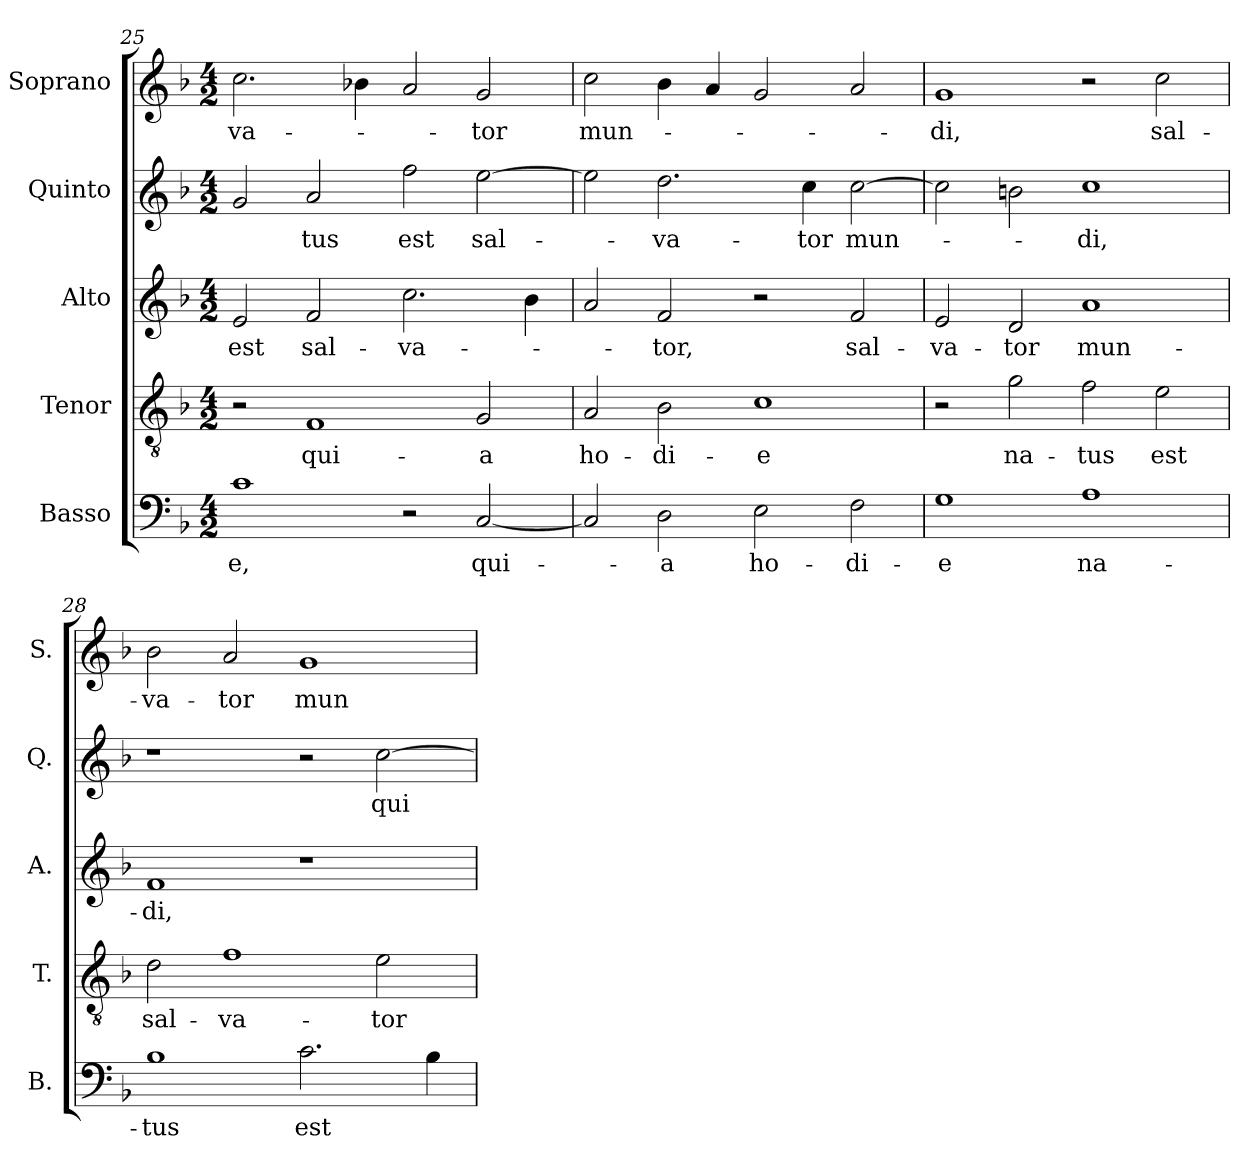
**kern	**text	**kern	**text	**kern	**text	**kern	**text	**kern	**text
*part5	*part5	*part4	*part4	*part3	*part3	*part2	*part2	*part1	*part1
*staff5	*staff5	*staff4	*staff4	*staff3	*staff3	*staff2	*staff2	*staff1	*staff1
*I"Basso	*	*I"Tenor	*	*I"Alto	*	*I"Quinto	*	*I"Soprano	*
*I'B.	*	*I'T.	*	*I'A.	*	*I'Q.	*	*I'S.	*
*clefF4	*	*clefGv2	*	*clefG2	*	*clefG2	*	*clefG2	*
*	*	*ITrd7c12	*	*	*	*	*	*	*
*k[b-]	*	*k[b-]	*	*k[b-]	*	*k[b-]	*	*k[b-]	*
*F:	*	*F:	*	*F:	*	*F:	*	*F:	*
*M4/2	*	*M4/2	*	*M4/2	*	*M4/2	*	*M4/2	*
=25	=25	=25	=25	=25	=25	=25	=25	=25	=25
!	!LO:LY:b:color=#000000	!	!	!	!	!	!	!	!
!	!	!	!	!	!LO:LY:b:color=#000000	!	!	!	!
!	!	!	!	!	!	!	!	!	!LO:LY:b:color=#000000
1ci	-e,	2r	.	2ei/	est	2gi/	.	2.cci\	-va-
!	!	!	!LO:LY:b:color=#000000	!	!	!	!	!	!
!	!	!	!	!	!LO:LY:b:color=#000000	!	!	!	!
!	!	!	!	!	!	!	!LO:LY:b:color=#000000	!	!
.	.	1FFi	qui-	2fi/	sal-	2ai/	-tus	.	.
.	.	.	.	.	.	.	.	4b-Xi\	.
!	!	!	!	!	!LO:LY:b:color=#000000	!	!	!	!
!	!	!	!	!	!	!	!LO:LY:b:color=#000000	!	!
2r	.	.	.	2.cci\	-va-	2ffi\	est	2ai/	.
!	!LO:LY:b:color=#000000	!	!	!	!	!	!	!	!
!	!	!	!LO:LY:b:color=#000000	!	!	!	!	!	!
!	!	!	!	!	!	!	!LO:LY:b:color=#000000	!	!
!	!	!	!	!	!	!	!	!	!LO:LY:b:color=#000000
[2Ci/	qui-	2GGi/	-a	.	.	[2eei\	sal-	2gi/	-tor
.	.	.	.	4b-i\	.	.	.	.	.
=26	=26	=26	=26	=26	=26	=26	=26	=26	=26
!	!	!	!LO:LY:b:color=#000000	!	!	!	!	!	!
!	!	!	!	!	!	!	!	!	!LO:LY:b:color=#000000
2Ci/]	.	2AAi/	ho-	2ai/	.	2eei\]	.	2cci\	mun-
!	!LO:LY:b:color=#000000	!	!	!	!	!	!	!	!
!	!	!	!LO:LY:b:color=#000000	!	!	!	!	!	!
!	!	!	!	!	!LO:LY:b:color=#000000	!	!	!	!
!	!	!	!	!	!	!	!LO:LY:b:color=#000000	!	!
2Di\	-a	2BB-i\	-di-	2fi/	-tor,	2.ddi\	-va-	4b-i\	.
.	.	.	.	.	.	.	.	4ai/	.
!	!LO:LY:b:color=#000000	!	!	!	!	!	!	!	!
!	!	!	!LO:LY:b:color=#000000	!	!	!	!	!	!
2Ei\	ho-	1Ci	-e	2r	.	.	.	2gi/	.
!	!	!	!	!	!	!	!LO:LY:b:color=#000000	!	!
.	.	.	.	.	.	4cci\	-tor	.	.
!	!LO:LY:b:color=#000000	!	!	!	!	!	!	!	!
!	!	!	!	!	!LO:LY:b:color=#000000	!	!	!	!
!	!	!	!	!	!	!	!LO:LY:b:color=#000000	!	!
2Fi\	-di-	.	.	2fi/	sal-	[2cci\	mun-	2ai/	.
!!LO:LB:g=z
=27	=27	=27	=27	=27	=27	=27	=27	=27	=27
!	!LO:LY:b:color=#000000	!	!	!	!	!	!	!	!
!	!	!	!	!	!LO:LY:b:color=#000000	!	!	!	!
!	!	!	!	!	!	!	!	!	!LO:LY:b:color=#000000
1Gi	-e	2r	.	2ei/	-va-	2cci\]	.	1gi	-di,
!	!	!	!LO:LY:b:color=#000000	!	!	!	!	!	!
!	!	!	!	!	!LO:LY:b:color=#000000	!	!	!	!
.	.	2Gi\	na-	2di/	-tor	2bni\	.	.	.
!	!LO:LY:b:color=#000000	!	!	!	!	!	!	!	!
!	!	!	!LO:LY:b:color=#000000	!	!	!	!	!	!
!	!	!	!	!	!LO:LY:b:color=#000000	!	!	!	!
!	!	!	!	!	!	!	!LO:LY:b:color=#000000	!	!
1Ai	na-	2Fi\	-tus	1ai	mun-	1cci	-di,	2r	.
!	!	!	!LO:LY:b:color=#000000	!	!	!	!	!	!
!	!	!	!	!	!	!	!	!	!LO:LY:b:color=#000000
.	.	2Ei\	est	.	.	.	.	2cci\	sal-
=28	=28	=28	=28	=28	=28	=28	=28	=28	=28
!	!LO:LY:b:color=#000000	!	!	!	!	!	!	!	!
!	!	!	!LO:LY:b:color=#000000	!	!	!	!	!	!
!	!	!	!	!	!LO:LY:b:color=#000000	!	!	!	!
!	!	!	!	!	!	!	!	!	!LO:LY:b:color=#000000
1B-i	-tus	2Di\	sal-	1fi	-di,	1r	.	2b-i\	-va-
!	!	!	!LO:LY:b:color=#000000	!	!	!	!	!	!
!	!	!	!	!	!	!	!	!	!LO:LY:b:color=#000000
.	.	1Fi	-va-	.	.	.	.	2ai/	-tor
!	!LO:LY:b:color=#000000	!	!	!	!	!	!	!	!
!	!	!	!	!	!	!	!	!	!LO:LY:b:color=#000000
2.ci\	est	.	.	1r	.	2r	.	1gi	mun-
!	!	!	!LO:LY:b:color=#000000	!	!	!	!	!	!
!	!	!	!	!	!	!	!LO:LY:b:color=#000000	!	!
.	.	2Ei\	-tor	.	.	[2cci\	qui-	.	.
4B-i\	.	.	.	.	.	.	.	.	.
=	=	=	=	=	=	=	=	=	=
*-	*-	*-	*-	*-	*-	*-	*-	*-	*-
